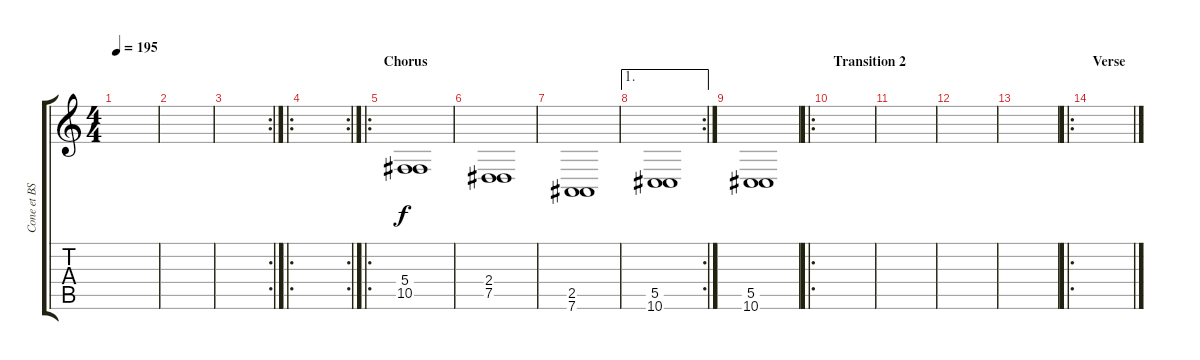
\track ("Cone et BS" "Cone et BS") {instrument trumpet}
\staff {score tabs}
\tuning (Eb4 Bb3 Gb3 Db3 Ab2 Eb2) {hide}
\ts (4 4)
\tempo 195
\clef g2
\ks c
|
|
\rc 2
|
\ro
\rc 2
|
\ro
\section ("" "Chorus")
(5.4 10.5).1 |
(2.4 7.5).1 |
(2.5 7.6).1 |
\ae 1
\rc 2
(5.5 10.6).1 |
(5.5 10.6).1 |
\ro
\section ("" "Transition 2")
|
|
|
|
\ro
\section ("" "Verse")
